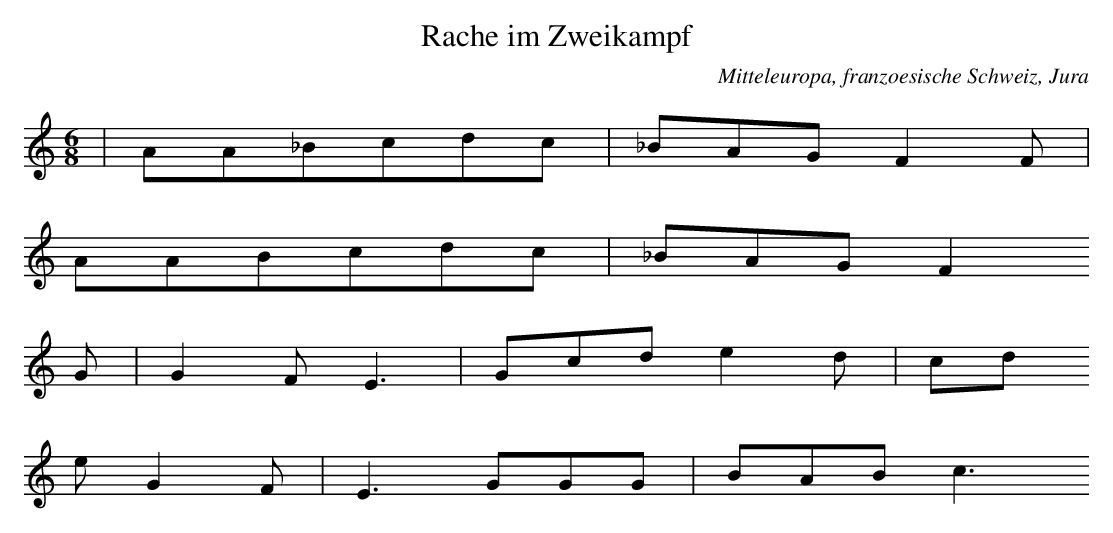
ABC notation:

X:1
T: Rache im Zweikampf
O: Mitteleuropa, franzoesische Schweiz, Jura
M: 6/8
L: 1/8
K: C
 | AA_Bcdc | _BAGF2F |
AABcdc | _BAGF2
G | G2FE3 | Gcde2d | cd
eG2F | E3GGG | BABc3
